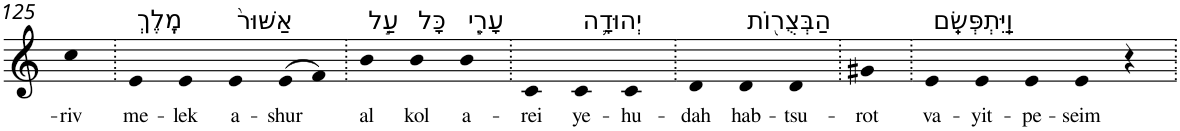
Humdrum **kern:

**kern	**text
*part1	*part1
*staff1	*staff1
*I"Piano	*
*I'Pno	*
!!LO:PB:g=z
*clefG2	*
*k[]	*
=125	=125
!	!LO:LY:b
4cc	-riv
=126.	=126.
!LO:TX:a:t=מֶֽלֶךְ	!
!	!LO:LY:b
4e	me-
!	!LO:LY:b
4e	-lek
!LO:TX:a:t=אַשּׁוּר֙	!
!	!LO:LY:b
4e	a-
!	!LO:LY:b
(>8e	-shur
8f)	.
=127.	=127.
!LO:TX:a:t=עַ֣ל	!
!	!LO:LY:b
4b	al
!LO:TX:a:t=כָּל	!
!	!LO:LY:b
4b	kol
!LO:TX:a:t=עָרֵ֧י	!
!	!LO:LY:b
4b	a-
=128.	=128.
!	!LO:LY:b
4c	-rei
!LO:TX:a:t=יְהוּדָ֛ה	!
!	!LO:LY:b
4c	ye-
!	!LO:LY:b
4c	-hu-
=129.	=129.
!	!LO:LY:b
4d	-dah
!LO:TX:a:t=הַבְּצֻר֖וֹת	!
!	!LO:LY:b
4d	hab-
!	!LO:LY:b
4d	-tsu-
=130.	=130.
!	!LO:LY:b
4g#X	-rot
=131.	=131.
!LO:TX:a:t=וַֽיִּתְפְּשֵֽׂם	!
!	!LO:LY:b
4e	va-
!	!LO:LY:b
4e	-yit-
!	!LO:LY:b
4e	-pe-
!	!LO:LY:b
4e	-seim
4r	.
=.	=.
*-	*-
